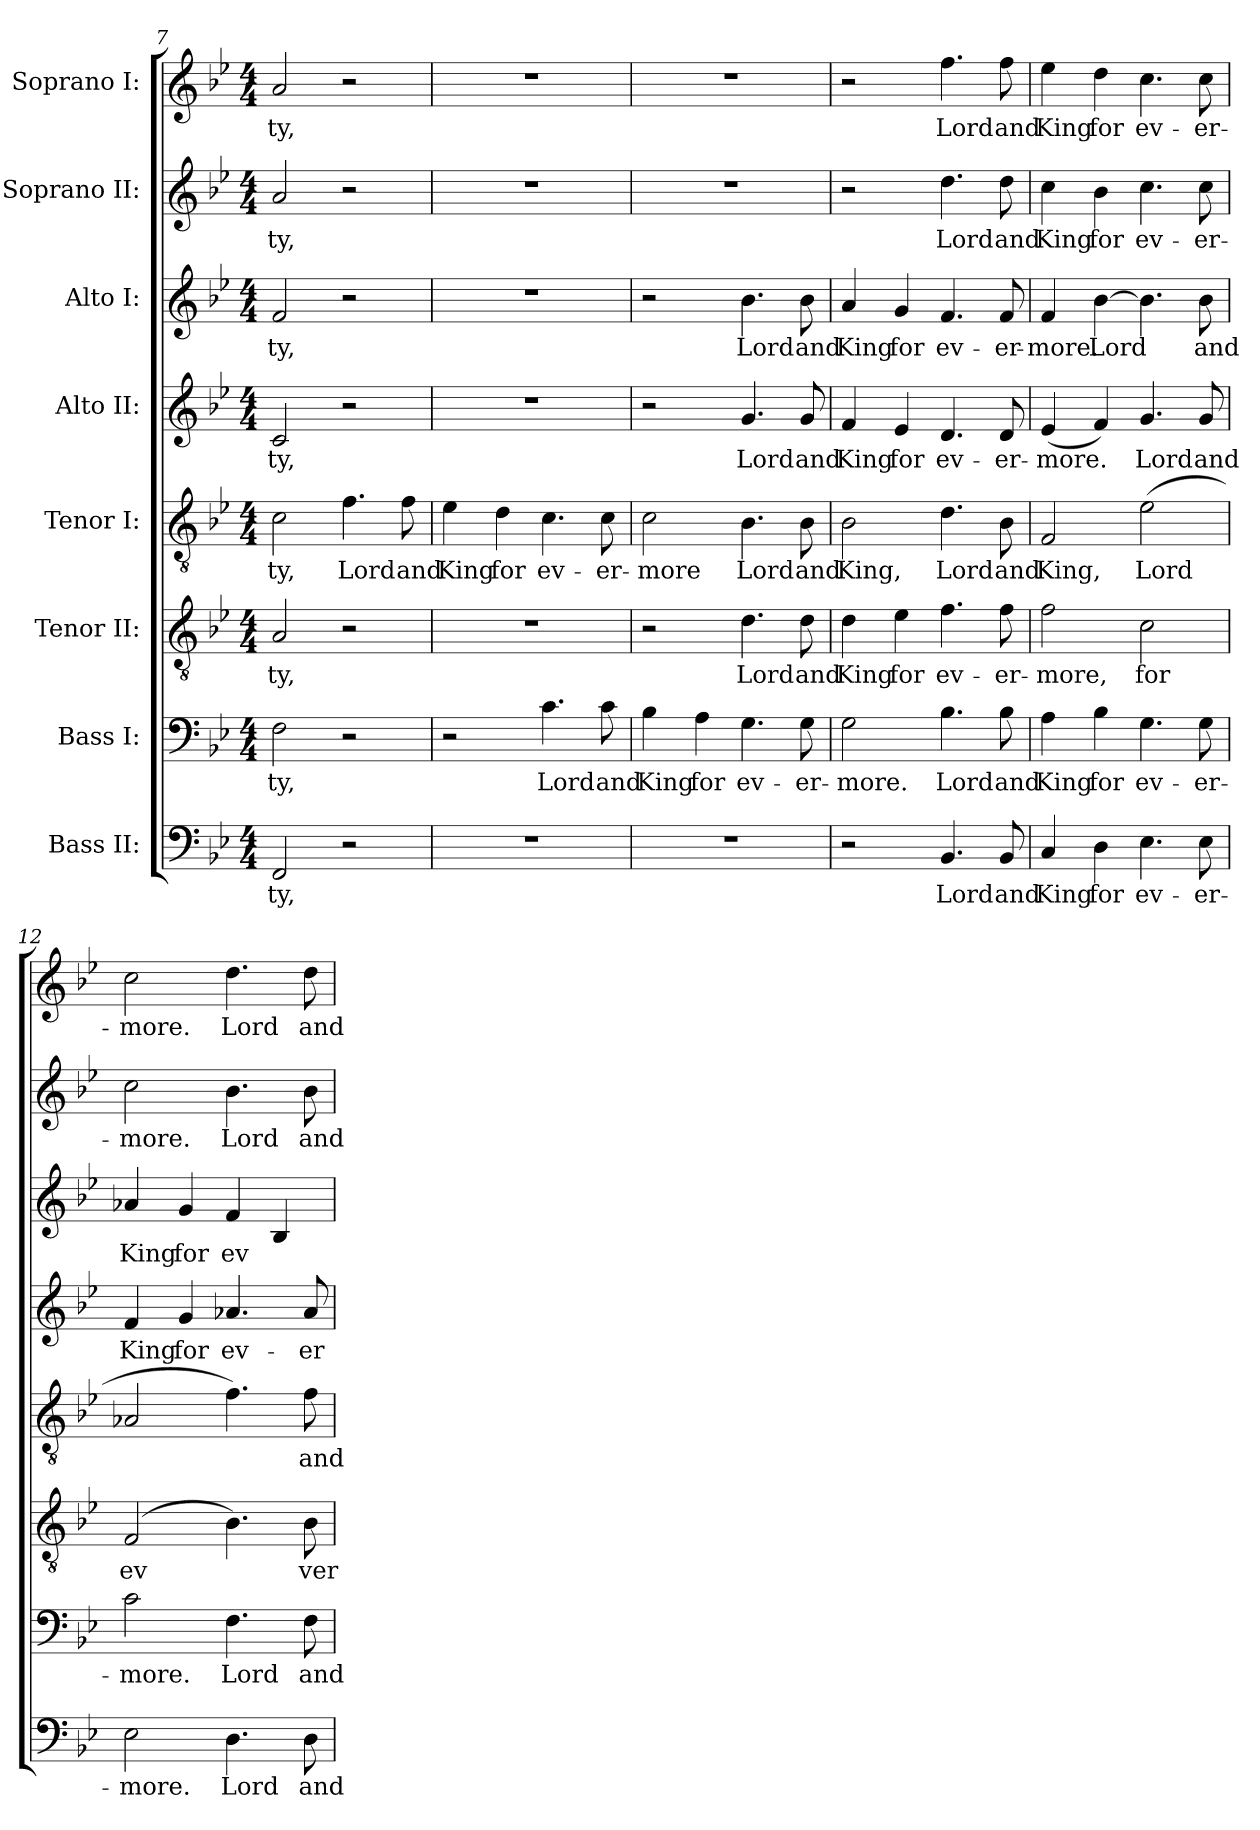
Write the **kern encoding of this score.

**kern	**text	**kern	**text	**kern	**text	**kern	**text	**kern	**text	**kern	**text	**kern	**text	**kern	**text
*part8	*part8	*part7	*part7	*part6	*part6	*part5	*part5	*part4	*part4	*part3	*part3	*part2	*part2	*part1	*part1
*staff8	*staff8	*staff7	*staff7	*staff6	*staff6	*staff5	*staff5	*staff4	*staff4	*staff3	*staff3	*staff2	*staff2	*staff1	*staff1
*I"Bass II:	*	*I"Bass I:	*	*I"Tenor II:	*	*I"Tenor I:	*	*I"Alto II:	*	*I"Alto I:	*	*I"Soprano II:	*	*I"Soprano I:	*
*clefF4	*	*clefF4	*	*clefGv2	*	*clefGv2	*	*clefG2	*	*clefG2	*	*clefG2	*	*clefG2	*
*k[b-e-]	*	*k[b-e-]	*	*k[b-e-]	*	*k[b-e-]	*	*k[b-e-]	*	*k[b-e-]	*	*k[b-e-]	*	*k[b-e-]	*
*B-:	*	*B-:	*	*B-:	*	*B-:	*	*B-:	*	*B-:	*	*B-:	*	*B-:	*
*M4/4	*	*M4/4	*	*M4/4	*	*M4/4	*	*M4/4	*	*M4/4	*	*M4/4	*	*M4/4	*
=7	=7	=7	=7	=7	=7	=7	=7	=7	=7	=7	=7	=7	=7	=7	=7
!	!LO:LY:b	!	!LO:LY:b	!	!LO:LY:b	!	!LO:LY:b	!	!LO:LY:b	!	!LO:LY:b	!	!LO:LY:b	!	!LO:LY:b
2FF/	-ty,	2F\	-ty,	2A/	-ty,	2c\	-ty,	2c/	-ty,	2f/	-ty,	2a/	-ty,	2a/	-ty,
!	!	!	!	!	!	!	!LO:LY:b	!	!	!	!	!	!	!	!
2r	.	2r	.	2r	.	4.f\	Lord	2r	.	2r	.	2r	.	2r	.
!	!	!	!	!	!	!	!LO:LY:b	!	!	!	!	!	!	!	!
.	.	.	.	.	.	8f\	and	.	.	.	.	.	.	.	.
!!LO:PB:g=z
=8	=8	=8	=8	=8	=8	=8	=8	=8	=8	=8	=8	=8	=8	=8	=8
!	!	!	!	!	!	!	!LO:LY:b	!	!	!	!	!	!	!	!
1r	.	2r	.	1r	.	4e-\	King	1r	.	1r	.	1r	.	1r	.
!	!	!	!	!	!	!	!LO:LY:b	!	!	!	!	!	!	!	!
.	.	.	.	.	.	4d\	for	.	.	.	.	.	.	.	.
!	!	!	!LO:LY:b	!	!	!	!LO:LY:b	!	!	!	!	!	!	!	!
.	.	4.c\	Lord	.	.	4.c\	ev-	.	.	.	.	.	.	.	.
!	!	!	!LO:LY:b	!	!	!	!LO:LY:b	!	!	!	!	!	!	!	!
.	.	8c\	and	.	.	8c\	-er-	.	.	.	.	.	.	.	.
=9	=9	=9	=9	=9	=9	=9	=9	=9	=9	=9	=9	=9	=9	=9	=9
!	!	!	!LO:LY:b	!	!	!	!LO:LY:b	!	!	!	!	!	!	!	!
1r	.	4B-\	King	2r	.	2c\	-more	2r	.	2r	.	1r	.	1r	.
!	!	!	!LO:LY:b	!	!	!	!	!	!	!	!	!	!	!	!
.	.	4A\	for	.	.	.	.	.	.	.	.	.	.	.	.
!	!	!	!LO:LY:b	!	!LO:LY:b	!	!LO:LY:b	!	!LO:LY:b	!	!LO:LY:b	!	!	!	!
.	.	4.G\	ev-	4.d\	Lord	4.B-\	Lord	4.g/	Lord	4.b-\	Lord	.	.	.	.
!	!	!	!LO:LY:b	!	!LO:LY:b	!	!LO:LY:b	!	!LO:LY:b	!	!LO:LY:b	!	!	!	!
.	.	8G\	-er-	8d\	and	8B-\	and	8g/	and	8b-\	and	.	.	.	.
=10	=10	=10	=10	=10	=10	=10	=10	=10	=10	=10	=10	=10	=10	=10	=10
!	!	!	!LO:LY:b	!	!LO:LY:b	!	!LO:LY:b	!	!LO:LY:b	!	!LO:LY:b	!	!	!	!
2r	.	2G\	-more.	4d\	King	2B-\	King,	4f/	King	4a/	King	2r	.	2r	.
!	!	!	!	!	!LO:LY:b	!	!	!	!LO:LY:b	!	!LO:LY:b	!	!	!	!
.	.	.	.	4e-\	for	.	.	4e-/	for	4g/	for	.	.	.	.
!	!LO:LY:b	!	!LO:LY:b	!	!LO:LY:b	!	!LO:LY:b	!	!LO:LY:b	!	!LO:LY:b	!	!LO:LY:b	!	!LO:LY:b
4.BB-/	Lord	4.B-\	Lord	4.f\	ev-	4.d\	Lord	4.d/	ev-	4.f/	ev-	4.dd\	Lord	4.ff\	Lord
!	!LO:LY:b	!	!LO:LY:b	!	!LO:LY:b	!	!LO:LY:b	!	!LO:LY:b	!	!LO:LY:b	!	!LO:LY:b	!	!LO:LY:b
8BB-/	and	8B-\	and	8f\	-er-	8B-\	and	8d/	-er-	8f/	-er-	8dd\	and	8ff\	and
=11	=11	=11	=11	=11	=11	=11	=11	=11	=11	=11	=11	=11	=11	=11	=11
!	!LO:LY:b	!	!LO:LY:b	!	!LO:LY:b	!	!LO:LY:b	!	!LO:LY:b	!	!LO:LY:b	!	!LO:LY:b	!	!LO:LY:b
4C/	King	4A\	King	2f\	-more,	2F/	King,	(<4e-/	-more.	4f/	-more.	4cc\	King	4ee-\	King
!	!LO:LY:b	!	!LO:LY:b	!	!	!	!	!	!	!	!LO:LY:b	!	!LO:LY:b	!	!LO:LY:b
4D\	for	4B-\	for	.	.	.	.	4f/)	.	[4b-\	Lord	4b-\	for	4dd\	for
!	!LO:LY:b	!	!LO:LY:b	!	!LO:LY:b	!	!LO:LY:b	!	!LO:LY:b	!	!	!	!LO:LY:b	!	!LO:LY:b
4.E-\	ev-	4.G\	ev-	2c\	for	(>2e-\	Lord	4.g/	Lord	4.b-\]	.	4.cc\	ev-	4.cc\	ev-
!	!LO:LY:b	!	!LO:LY:b	!	!	!	!	!	!LO:LY:b	!	!LO:LY:b	!	!LO:LY:b	!	!LO:LY:b
8E-\	-er-	8G\	-er-	.	.	.	.	8g/	and	8b-\	and	8cc\	-er-	8cc\	-er-
!!LO:PB:g=z
=12	=12	=12	=12	=12	=12	=12	=12	=12	=12	=12	=12	=12	=12	=12	=12
!	!LO:LY:b	!	!LO:LY:b	!	!LO:LY:b	!	!	!	!LO:LY:b	!	!LO:LY:b	!	!LO:LY:b	!	!LO:LY:b
2E-\	-more.	2c\	-more.	(<2F/	ev	2A-X/	.	4f/	King	4a-X/	King	2cc\	-more.	2cc\	-more.
!	!	!	!	!	!	!	!	!	!LO:LY:b	!	!LO:LY:b	!	!	!	!
.	.	.	.	.	.	.	.	4g/	for	4g/	for	.	.	.	.
!	!LO:LY:b	!	!LO:LY:b	!	!	!	!	!	!LO:LY:b	!	!LO:LY:b	!	!LO:LY:b	!	!LO:LY:b
4.D\	Lord	4.F\	Lord	4.B-\)	.	4.f\)	.	4.a-X/	ev-	4f/	ev	4.b-\	Lord	4.dd\	Lord
.	.	.	.	.	.	.	.	.	.	4B-/	.	.	.	.	.
!	!LO:LY:b	!	!LO:LY:b	!	!LO:LY:b	!	!LO:LY:b	!	!LO:LY:b	!	!	!	!LO:LY:b	!	!LO:LY:b
8D\	and	8F\	and	8B-\	ver-	8f\	and	8a-/	-er-	.	.	8b-\	and	8dd\	and
=	=	=	=	=	=	=	=	=	=	=	=	=	=	=	=
*-	*-	*-	*-	*-	*-	*-	*-	*-	*-	*-	*-	*-	*-	*-	*-
